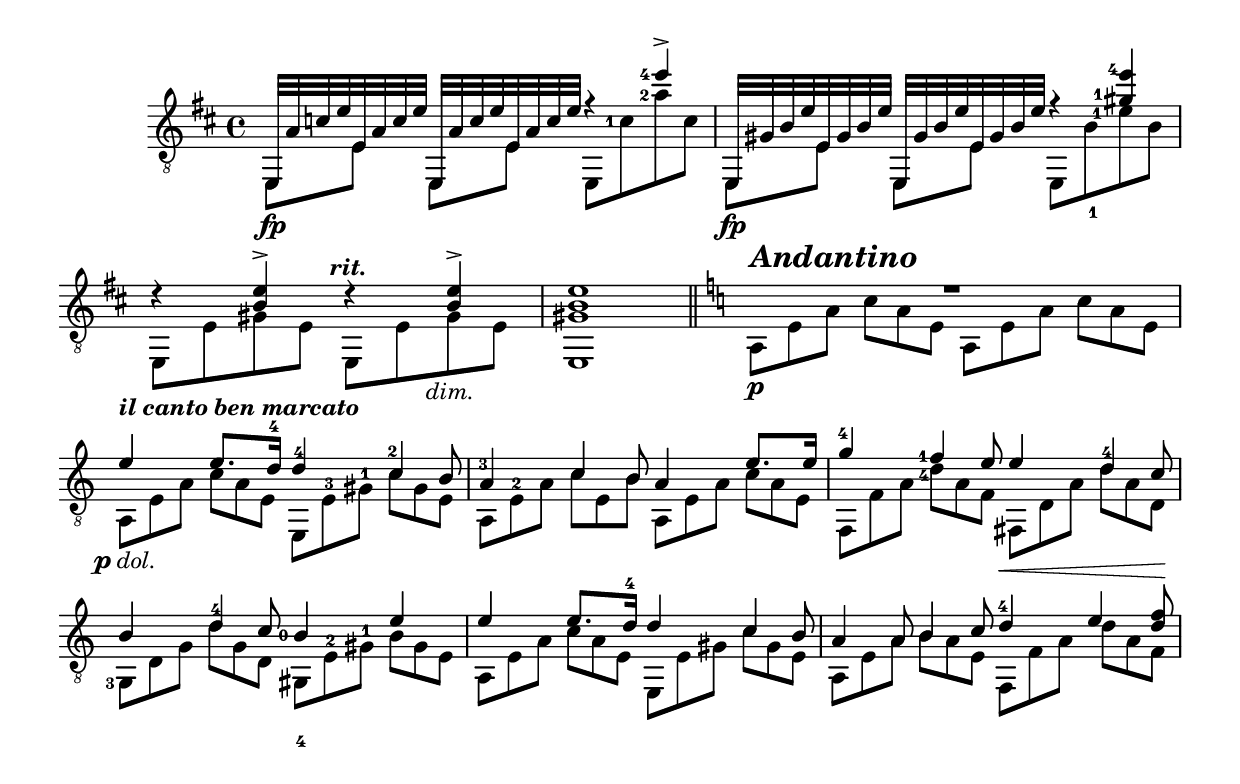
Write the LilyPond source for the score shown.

% DO NOT EDIT this file manually; it is automatically
% generated from Documentation/snippets/new
% Make any changes in Documentation/snippets/new/
% and then run scripts/auxiliar/makelsr.py
%
% This file is in the public domain.
%% Note: this file works from version 2.16.0
% INSPIRATIONAL HEADER FOR LILYPOND DOCUMENTATION fretted-strings %
% Passage from Johann Kaspar Mertz "Opern Revue, Op. 8, no. 17"   %
% on melodies from Bellini's "Norma"                              %
%*****************************************************************%

\version "2.17.6"

\header {
  lsrtags = "headword"
  texidoc = ""
  doctitle = "headword"
} % begin verbatim



\layout {
  \context {
    \Score
    \remove "Bar_number_engraver"
  }
}

%%%% shortcuts
% fingering orientations
sfol = \set fingeringOrientations = #'(left)
sfor = \set fingeringOrientations = #'(right)
sfod = \set fingeringOrientations = #'(down)
sfou = \set fingeringOrientations = #'(up)

% string number orientations
ssnol = \set stringNumberOrientations = #'(left)  %(down right up)
ssnou = \set stringNumberOrientations = #'(up)
ssnod = \set stringNumberOrientations = #'(down)
ssnor = \set stringNumberOrientations = #'(right)

% define fingering offset
FO = #(define-music-function (parser location offsetX offsetY) (number? number?)
#{
  \once \override Voice.Fingering.extra-offset = #(cons offsetX offsetY)
#})

% markups
rit = \markup \center-align { \bold { \italic { " rit." } } }
dimin = \markup \center-align { \italic { " dim." } }
andantino = \markup \left-align { \italic { \bold { \fontsize #2.5 { "Andantino" } } } }
benmarcato = \markup { \italic { \bold { "il canto ben marcato" } } }
pdolce = #(make-dynamic-script (markup #:line (#:dynamic "p" #:normal-text #:italic "dol.")))

%%% THE MUSIC %%%

melody = \relative c {
  \clef "treble_8"
  \key d \major
  \time 4/4
  \voiceOne
  \sfol
  e,32 a' c e
  e, a c e
  e,, a' c e
  e, a c e
  f4\rest <e'-4>4-> | % m. 1

  e,,,32 gis' b e
  e, gis b e
  e,, gis' b e
  e, gis b e
  f4\rest \FO #'0.4 #'0.5 <gis-1 e'-4>4 | % m. 2

  d4\rest <b e>-> d4\rest^\rit <b e>4-> | % m. 3
  <gis b e>1 | % m. 4

  \bar "||"
  \key a \minor
  R1 % m. 5

  e'4^\benmarcato e8. d16-4
  d4-4 \times 2/3 { \sfou \FO #'-0.3 #'0.6 <c-2>4 b8 } | % end of m. 6

  \FO #'-0.3 #'0.3
  <a-3>4 \times 2/3 { c4 b8 } a4 e'8. e16 | % m. 7

  \FO #'-0.3 #'0.3
  <g-4>4 \times 2/3 { \sfol \FO #'0.3 #'0.0 <f-1>4 e8 } e4  % beg of m. 8
  \times 2/3 { \sfou <d-4>4 c8 } | % end of m. 8

  b4 \times 2/3 { d4-4 c8 } \sfou \FO #'-1.7 #'-1.5 <b-0>4 e | % end of m. 9

  e4 e8. d16-4 d4 \times 2/3 { c4 b8 } | % m. 10

  \times 2/3 { a4 a8 b4 c8 } % beg of m. 11
  \sfou \FO #'-0.3 #'0.3
  <d-4>4^\< \times 2/3 { e4 <d f>8\! } | % end of m. 11
}

bass = \relative c {
  \key d \major
  \time 4/4
  \voiceTwo

  e,8\fp[ e'] e,[ e'] e, \sfol <c''-1> <a'-2> c, | % m. 1

  e,,8\fp[ e'] e,[ e'] e, \sfod \FO #'0.2 #'-0.2 <b''-1>  % beg m. 2
  \sfol \FO #'0.3 #'0.0 <e-1> b | % end m. 2

  e,,8 e' gis e e, e' gis_\dimin e | % m. 3

  e,1 | % m. 4

  %% new section starts here in A minor
  \set Score.beamExceptions = #'()
  \once \override TextScript.staff-padding = #1.7
  \times 2/3 { a8\p^\andantino e' a c a e a, e' a c a e } | % m. 5

  \times 2/3 { a,8\pdolce e' a c a e } % beg m. 6
  \times 2/3 { e,8 \sfou <e'-3> <gis-1> c gis e } | % end m. 6

  \times 2/3 { a,8 <e'-2> a c e, b' a, e' a c a e } | % m. 7

  \times 2/3 { f,8 f' a \sfol \FO #'0.3 #'-0.5 <d-4> a f fis, d' a' d a d, } | % m. 8

  \times 2/3 { <g,-3>8 d' g d' g, d % beg m. 9
    \sfod \FO #'0.0 #'-2.0 <gis,-4> \sfou <e'-2> <gis-1> b gis e } | % end m. 9

  \times 2/3 { a,8 e' a c a e e, e' gis c gis e } | % m. 10

  \times 2/3 { a,8 e' a b a e f, f' a d a f } | % m. 11
}

\score {
  \new Staff = "guitar" <<
    \context Voice = "upper" { \melody }
    \context Voice = "lower" { \bass }
  >>
  \layout {
    \context {
      \Score
      \override Fingering.staff-padding = #'()
      \override TupletNumber.stencil = ##f
      \override TupletBracket.bracket-visibility = ##f
    }
  }
  \midi { }
}
